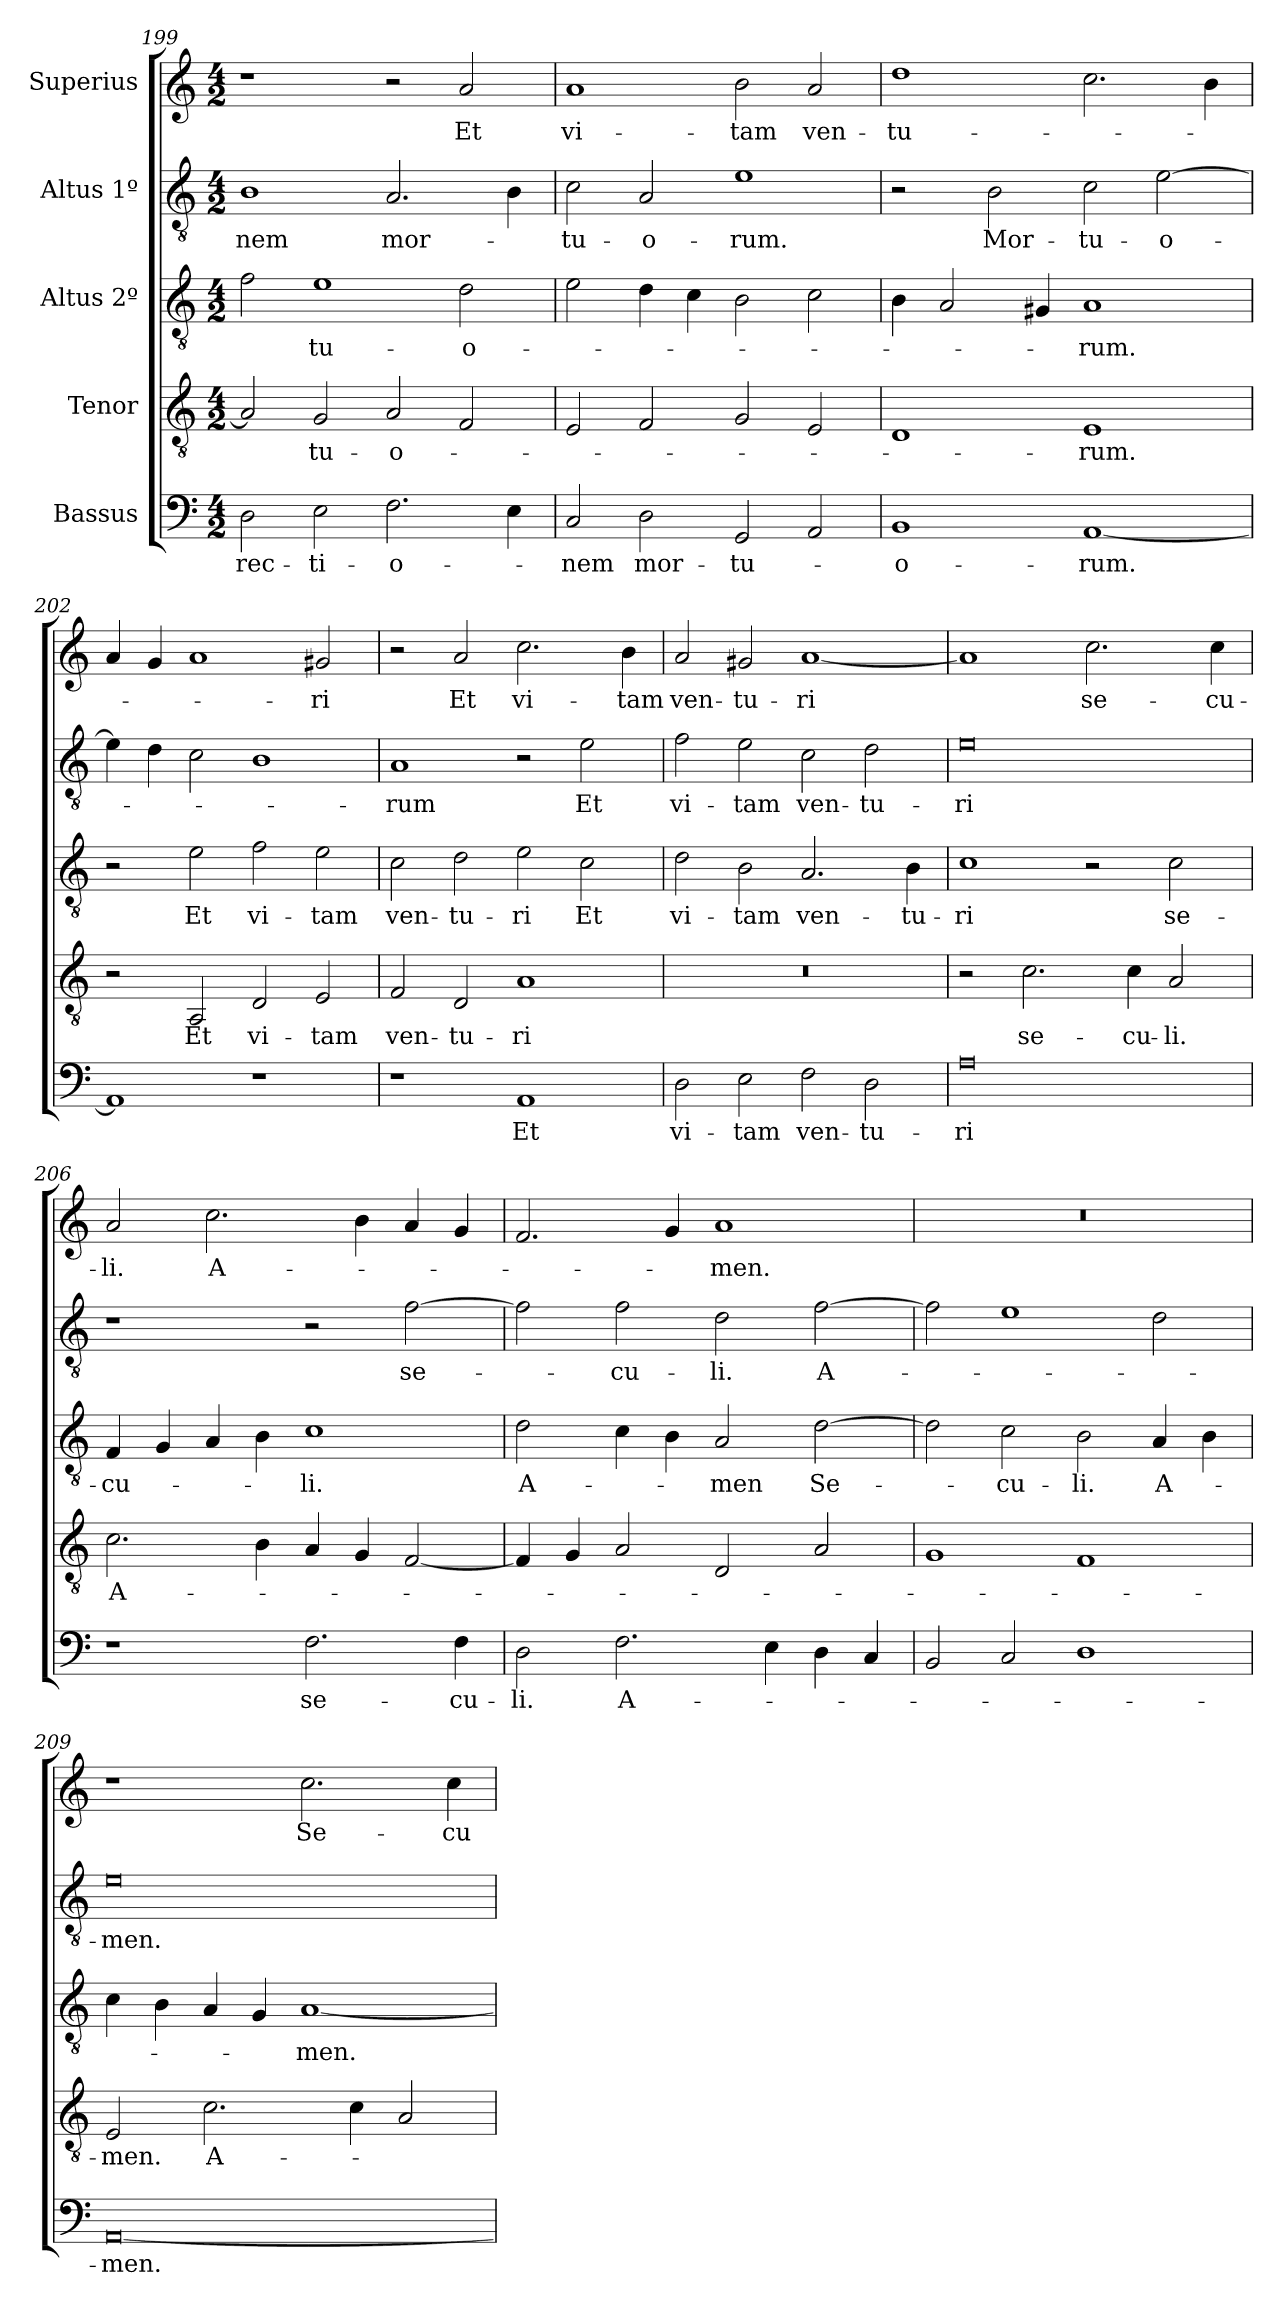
**kern	**text	**kern	**text	**kern	**text	**kern	**text	**kern	**text
*part5	*part5	*part4	*part4	*part3	*part3	*part2	*part2	*part1	*part1
*staff5	*staff5	*staff4	*staff4	*staff3	*staff3	*staff2	*staff2	*staff1	*staff1
*I"Bassus	*	*I"Tenor	*	*I"Altus 2º	*	*I"Altus 1º	*	*I"Superius	*
*clefF4	*	*clefGv2	*	*clefGv2	*	*clefGv2	*	*clefG2	*
*k[]	*	*k[]	*	*k[]	*	*k[]	*	*k[]	*
*M4/2	*	*M4/2	*	*M4/2	*	*M4/2	*	*M4/2	*
=199	=199	=199	=199	=199	=199	=199	=199	=199	=199
2D\	-rec-	2A/]	.	2f\	.	1B\	-nem	1r	.
2E\	-ti-	2G/	-tu-	1e\	-tu-	.	.	.	.
2.F\	-o-	2A/	-o-	.	.	2.A/	mor-	2r	.
.	.	2F/	.	2d\	-o-	.	.	2a/	Et
4E\	.	.	.	.	.	4B\	.	.	.
=200	=200	=200	=200	=200	=200	=200	=200	=200	=200
2C/	-nem	2E/	.	2e\	.	2c\	-tu-	1a/	vi-
2D\	mor-	2F/	.	4d\	.	2A/	-o-	.	.
.	.	.	.	4c\	.	.	.	.	.
2GG/	-tu-	2G/	.	2B\	.	1e\	-rum.	2b\	-tam
2AA/	.	2E/	.	2c\	.	.	.	2a/	ven-
=201	=201	=201	=201	=201	=201	=201	=201	=201	=201
1BB/	-o-	1D/	.	4B\	.	2r	.	1dd\	-tu-
.	.	.	.	2A/	.	.	.	.	.
.	.	.	.	.	.	2B\	Mor-	.	.
.	.	.	.	4G#X/	.	.	.	.	.
[1AA/	-rum.	1E/	-rum.	1A/	-rum.	2c\	-tu-	2.cc\	.
.	.	.	.	.	.	[2e\	-o-	.	.
.	.	.	.	.	.	.	.	4b\	.
=202	=202	=202	=202	=202	=202	=202	=202	=202	=202
1AA/]	.	2r	.	2r	.	4e\]	.	4a/	.
.	.	.	.	.	.	4d\	.	4g/	.
.	.	2AA/	Et	2e\	Et	2c\	.	1a/	.
1r	.	2D/	vi-	2f\	vi-	1B\	.	.	.
.	.	2E/	-tam	2e\	-tam	.	.	2g#X/	-ri
=203	=203	=203	=203	=203	=203	=203	=203	=203	=203
1r	.	2F/	ven-	2c\	ven-	1A/	-rum	2r	.
.	.	2D/	-tu-	2d\	-tu-	.	.	2a/	Et
1AA/	Et	1A/	-ri	2e\	-ri	2r	.	2.cc\	vi-
.	.	.	.	2c\	Et	2e\	Et	.	.
.	.	.	.	.	.	.	.	4b\	-tam
=204	=204	=204	=204	=204	=204	=204	=204	=204	=204
2D\	vi-	0r	.	2d\	vi-	2f\	vi-	2a/	ven-
2E\	-tam	.	.	2B\	-tam	2e\	-tam	2g#X/	-tu-
2F\	ven-	.	.	2.A/	ven-	2c\	ven-	[1a/	-ri
2D\	-tu-	.	.	.	.	2d\	-tu-	.	.
.	.	.	.	4B\	-tu-	.	.	.	.
=205	=205	=205	=205	=205	=205	=205	=205	=205	=205
0A\	-ri	2r	.	1c\	-ri	0e\	-ri	1a/]	.
.	.	2.c\	se-	.	.	.	.	.	.
.	.	.	.	2r	.	.	.	2.cc\	se-
.	.	4c\	-cu-	.	.	.	.	.	.
.	.	2A/	-li.	2c\	se-	.	.	.	.
.	.	.	.	.	.	.	.	4cc\	-cu-
=206	=206	=206	=206	=206	=206	=206	=206	=206	=206
1r	.	2.c\	A-	4F/	-cu-	1r	.	2a/	-li.
.	.	.	.	4G/	.	.	.	.	.
.	.	.	.	4A/	.	.	.	2.cc\	A-
.	.	4B\	.	4B\	.	.	.	.	.
2.F\	se-	4A/	.	1c\	-li.	2r	.	.	.
.	.	4G/	.	.	.	.	.	4b\	.
.	.	[2F/	.	.	.	[2f\	se-	4a/	.
4F\	-cu-	.	.	.	.	.	.	4g/	.
=207	=207	=207	=207	=207	=207	=207	=207	=207	=207
2D\	-li.	4F/]	.	2d\	A-	2f\]	.	2.f/	.
.	.	4G/	.	.	.	.	.	.	.
2.F\	A-	2A/	.	4c\	.	2f\	-cu-	.	.
.	.	.	.	4B\	.	.	.	4g/	.
.	.	2D/	.	2A/	-men	2d\	-li.	1a/	-men.
4E\	.	.	.	.	.	.	.	.	.
4D\	.	2A/	.	[2d\	Se-	[2f\	A-	.	.
4C/	.	.	.	.	.	.	.	.	.
=208	=208	=208	=208	=208	=208	=208	=208	=208	=208
2BB/	.	1G/	.	2d\]	.	2f\]	.	0r	.
2C/	.	.	.	2c\	-cu-	1e\	.	.	.
1D\	.	1F/	.	2B\	-li.	.	.	.	.
.	.	.	.	4A/	A-	2d\	.	.	.
.	.	.	.	4B\	.	.	.	.	.
=209	=209	=209	=209	=209	=209	=209	=209	=209	=209
[0AA/	-men.	2E/	-men.	4c\	.	0e\	-men.	1r	.
.	.	.	.	4B\	.	.	.	.	.
.	.	2.c\	A-	4A/	.	.	.	.	.
.	.	.	.	4G/	.	.	.	.	.
.	.	.	.	[1A/	-men.	.	.	2.cc\	Se-
.	.	4c\	.	.	.	.	.	.	.
.	.	2A/	.	.	.	.	.	.	.
.	.	.	.	.	.	.	.	4cc\	-cu-
=	=	=	=	=	=	=	=	=	=
*-	*-	*-	*-	*-	*-	*-	*-	*-	*-
